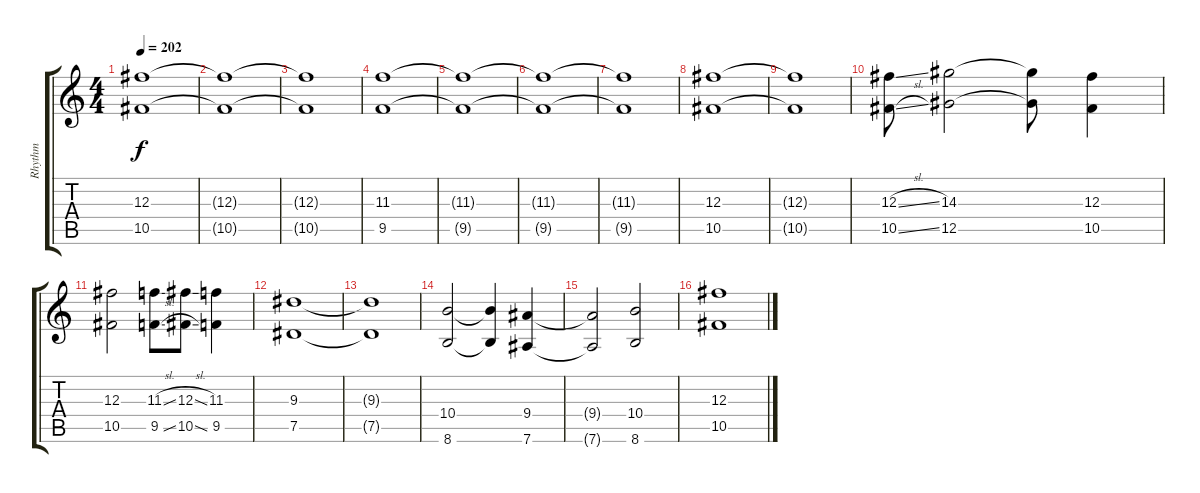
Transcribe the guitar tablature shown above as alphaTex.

\track ("Rhythm" "Rhythm") {instrument overdrivenguitar}
\staff {score tabs}
\tuning (Eb4 Bb3 Gb3 Db3 Ab2 Eb2) {hide}
\ts (4 4)
\tempo 202
\clef g2
\ks c
(12.3{t} 10.5{t}).1{dy f} |
(12.3{t} 10.5{t}).1 |
(12.3{t} 10.5{t}).1 |
(11.3 9.5).1 |
(11.3{t} 9.5{t}).1 |
(11.3{t} 9.5{t}).1 |
(11.3{t} 9.5{t}).1 |
(12.3 10.5).1 |
(12.3{t} 10.5{t}).1 |
(12.3{sl} 10.5{sl}).8 (14.3 12.5).2 (14.3{t} 12.5{t}).8 (12.3 10.5).4 |
(12.3 10.5).2 (11.3{sl} 9.5{sl}).8 (12.3{sl} 10.5{sl}).8 (11.3 9.5).4 |
(9.3 7.5).1 |
(9.3{t} 7.5{t}).1 |
(10.4 8.6).2 (10.4{t} 8.6{t}).4 (9.4 7.6).4 |
(9.4{t} 7.6{t}).2 (10.4 8.6).2 |
(12.3 10.5).1
